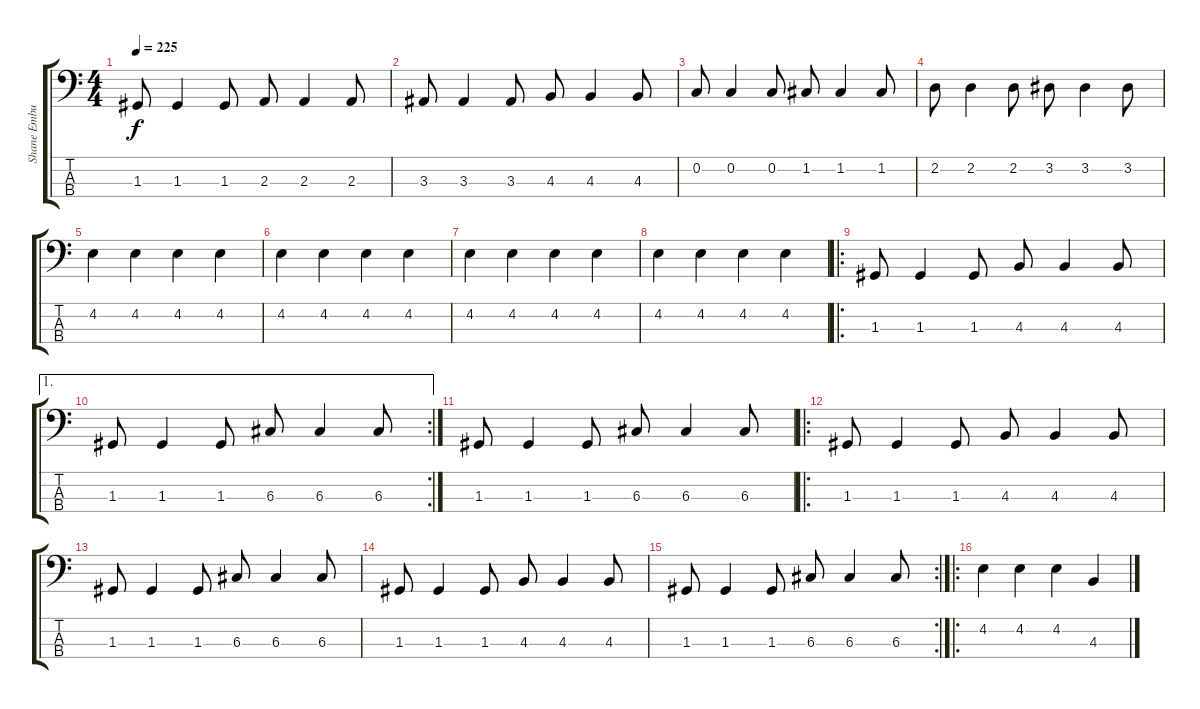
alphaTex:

\track ("Shane Embury - Bass" "Shane Embu") {instrument electricbasspick}
\staff {score tabs}
\tuning (F2 C2 G1 D1) {hide}
\ts (4 4)
\tempo 225
\clef f4
\ks c
1.3.8{dy f} 1.3.4 1.3.8 2.3.8 2.3.4 2.3.8 |
3.3.8 3.3.4 3.3.8 4.3.8 4.3.4 4.3.8 |
0.2.8 0.2.4 0.2.8 1.2.8 1.2.4 1.2.8 |
2.2.8 2.2.4 2.2.8 3.2.8 3.2.4 3.2.8 |
4.2.4 4.2.4 4.2.4 4.2.4 |
4.2.4 4.2.4 4.2.4 4.2.4 |
4.2.4 4.2.4 4.2.4 4.2.4 |
4.2.4 4.2.4 4.2.4 4.2.4 |
\ro
1.3.8 1.3.4 1.3.8 4.3.8 4.3.4 4.3.8 |
\ae 1
\rc 2
1.3.8 1.3.4 1.3.8 6.3.8 6.3.4 6.3.8 |
1.3.8 1.3.4 1.3.8 6.3.8 6.3.4 6.3.8 |
\ro
1.3.8 1.3.4 1.3.8 4.3.8 4.3.4 4.3.8 |
1.3.8 1.3.4 1.3.8 6.3.8 6.3.4 6.3.8 |
1.3.8 1.3.4 1.3.8 4.3.8 4.3.4 4.3.8 |
\rc 2
1.3.8 1.3.4 1.3.8 6.3.8 6.3.4 6.3.8 |
\ro
4.2.4 4.2.4 4.2.4 4.3.4
